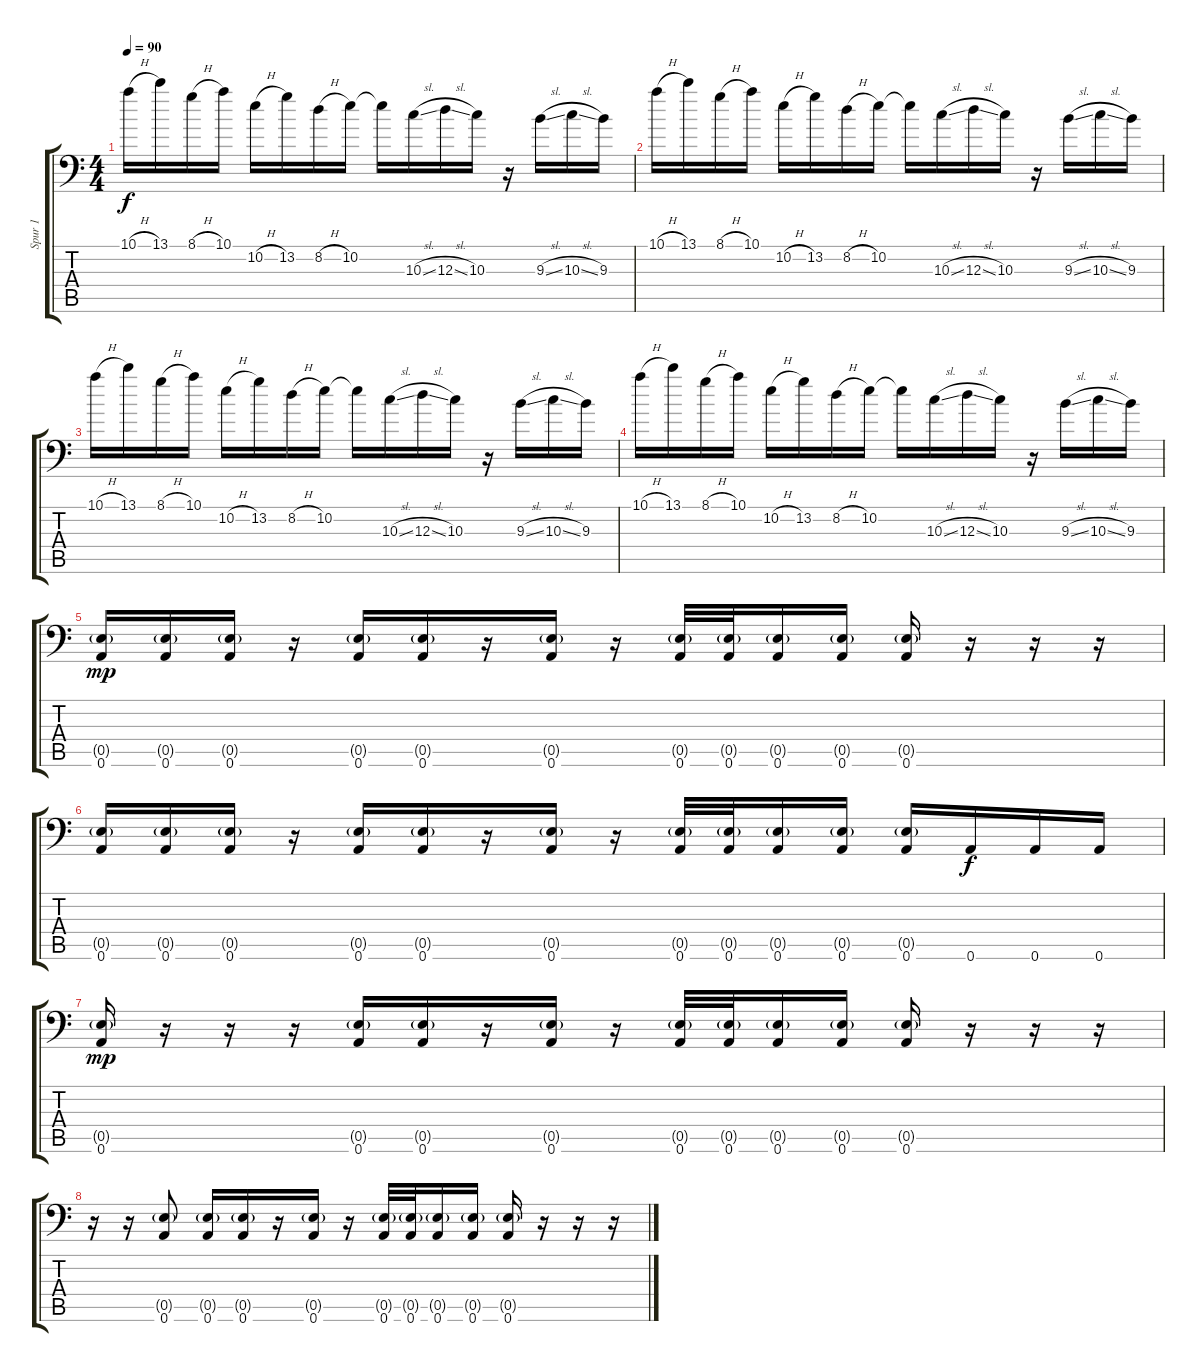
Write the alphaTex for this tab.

\track ("Spur 1" "Spur 1") {instrument distortionguitar}
\staff {score tabs}
\tuning (B3 Gb3 D3 A2 E2 A1) {hide}
\ts (4 4)
\tempo 90
\clef f4
\ks c
10.1{h}.16{dy f} 13.1.16 8.1{h}.16 10.1.16 10.2{h}.16 13.2.16 8.2{h}.16 10.2.16 10.2{t}.16 10.3{sl}.16 12.3{sl}.16 10.3.16 r.16 9.3{sl}.16 10.3{sl}.16 9.3.16 |
10.1{h}.16 13.1.16 8.1{h}.16 10.1.16 10.2{h}.16 13.2.16 8.2{h}.16 10.2.16 10.2{t}.16 10.3{sl}.16 12.3{sl}.16 10.3.16 r.16 9.3{sl}.16 10.3{sl}.16 9.3.16 |
10.1{h}.16 13.1.16 8.1{h}.16 10.1.16 10.2{h}.16 13.2.16 8.2{h}.16 10.2.16 10.2{t}.16 10.3{sl}.16 12.3{sl}.16 10.3.16 r.16 9.3{sl}.16 10.3{sl}.16 9.3.16 |
10.1{h}.16 13.1.16 8.1{h}.16 10.1.16 10.2{h}.16 13.2.16 8.2{h}.16 10.2.16 10.2{t}.16 10.3{sl}.16 12.3{sl}.16 10.3.16 r.16 9.3{sl}.16 10.3{sl}.16 9.3.16 |
(0.5{g} 0.6).16{dy mp} (0.5{g} 0.6).16 (0.5{g} 0.6).16 r.16 (0.5{g} 0.6).16 (0.5{g} 0.6).16 r.16 (0.5{g} 0.6).16 r.16 (0.5{g} 0.6).32 (0.5{g} 0.6).32 (0.5{g} 0.6).16 (0.5{g} 0.6).16 (0.5{g} 0.6).16 r.16 r.16 r.16 |
(0.5{g} 0.6).16 (0.5{g} 0.6).16 (0.5{g} 0.6).16 r.16 (0.5{g} 0.6).16 (0.5{g} 0.6).16 r.16 (0.5{g} 0.6).16 r.16 (0.5{g} 0.6).32 (0.5{g} 0.6).32 (0.5{g} 0.6).16 (0.5{g} 0.6).16 (0.5{g} 0.6).16 0.6.16{dy f} 0.6.16 0.6.16 |
(0.5{g} 0.6).16{dy mp} r.16 r.16 r.16 (0.5{g} 0.6).16 (0.5{g} 0.6).16 r.16 (0.5{g} 0.6).16 r.16 (0.5{g} 0.6).32 (0.5{g} 0.6).32 (0.5{g} 0.6).16 (0.5{g} 0.6).16 (0.5{g} 0.6).16 r.16 r.16 r.16 |
r.16 r.16 (0.5{g} 0.6).8 (0.5{g} 0.6).16 (0.5{g} 0.6).16 r.16 (0.5{g} 0.6).16 r.16 (0.5{g} 0.6).32 (0.5{g} 0.6).32 (0.5{g} 0.6).16 (0.5{g} 0.6).16 (0.5{g} 0.6).16 r.16 r.16 r.16
